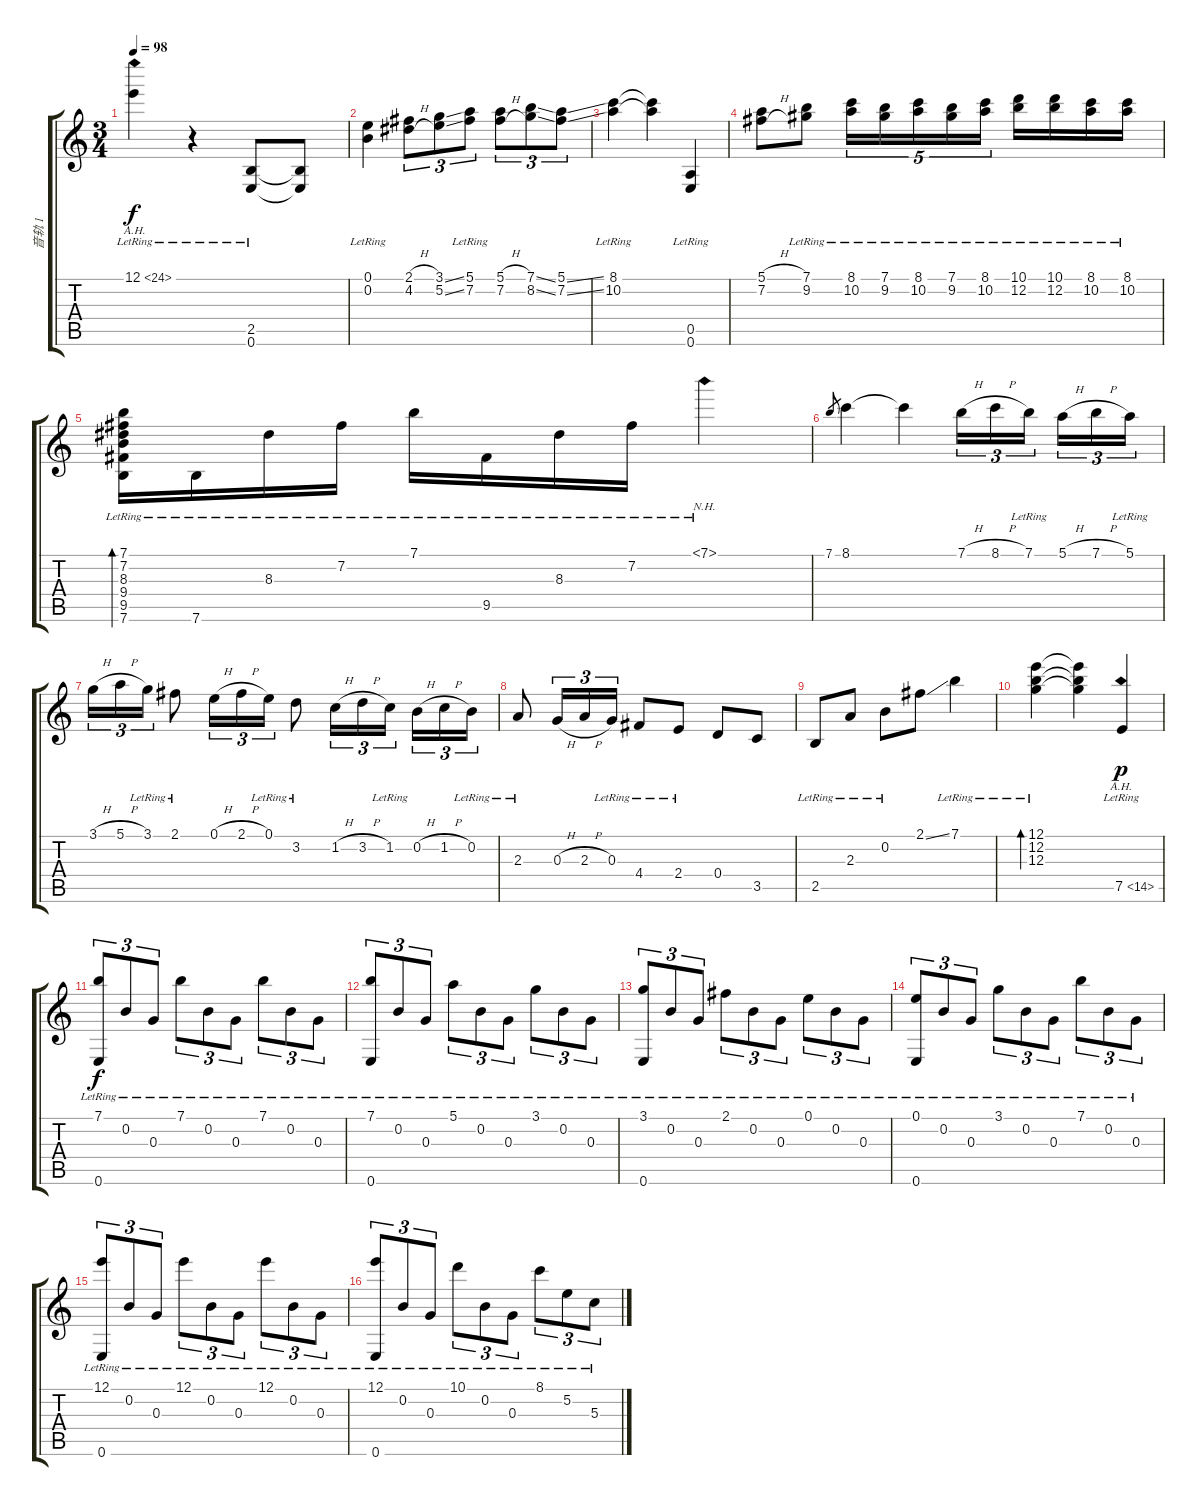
\track ("音轨 1" "音轨 1") {instrument acousticguitarsteel}
\staff {score tabs}
\tuning (E4 B3 G3 D3 A2 E2) {hide}
\ts (3 4)
\tempo 98
\clef g2
\ks c
12.1{ah 12 lr}.4{dy f instrument acousticguitarsteel} r.4 (2.5{lr} 0.6{lr}).8 (2.5{t} 0.6{t}).8 |
(0.1{lr} 0.2{lr}).4 (2.1{h} 4.2{h}).8{tu (3 2)} (3.1{ss} 5.2{ss}).8{tu (3 2)} (5.1{lr} 7.2{lr}).8{tu (3 2)} (5.1{h} 7.2{h}).8{tu (3 2)} (7.1{ss} 8.2{ss}).8{tu (3 2)} (5.1{ss} 7.2{ss}).8{tu (3 2)} |
(8.1{lr} 10.2{lr}).4 (8.1{t} 10.2{t}).4 (0.5{lr} 0.6{lr}).4 |
(5.1{h} 7.2{h}).8 (7.1{lr} 9.2{lr}).8 (8.1{lr} 10.2{lr}).16{tu (5 4)} (7.1{lr} 9.2{lr}).16{tu (5 4)} (8.1{lr} 10.2{lr}).16{tu (5 4)} (7.1{lr} 9.2{lr}).16{tu (5 4)} (8.1{lr} 10.2{lr}).16{tu (5 4)} (10.1{lr} 12.2{lr}).16 (10.1{lr} 12.2{lr}).16 (8.1{lr} 10.2{lr}).16 (8.1{lr} 10.2{lr}).16 |
(7.1{lr} 7.2{lr} 8.3{lr} 9.4{lr} 9.5{lr} 7.6{lr}).16{bd 480} 7.6{lr}.16 8.3{lr}.16 7.2{lr}.16 7.1{lr}.16 9.5{lr}.16 8.3{lr}.16 7.2{lr}.16 7.1{nh lr}.4 |
7.1.8{gr} 8.1.4 8.1{t}.4 7.1{h}.16{tu (3 2)} 8.1{h}.16{tu (3 2)} 7.1{lr}.16{tu (3 2)} 5.1{h}.16{tu (3 2)} 7.1{h}.16{tu (3 2)} 5.1{lr}.16{tu (3 2)} |
3.1{h}.16{tu (3 2)} 5.1{h}.16{tu (3 2)} 3.1{lr}.16{tu (3 2)} 2.1{lr}.8 0.1{h}.16{tu (3 2)} 2.1{h}.16{tu (3 2)} 0.1{lr}.16{tu (3 2)} 3.2{lr}.8 1.2{h}.16{tu (3 2)} 3.2{h}.16{tu (3 2)} 1.2{lr}.16{tu (3 2)} 0.2{h}.16{tu (3 2)} 1.2{h}.16{tu (3 2)} 0.2{lr}.16{tu (3 2)} |
2.3{lr}.8 0.3{h}.16{tu (3 2)} 2.3{h}.16{tu (3 2)} 0.3{lr}.16{tu (3 2)} 4.4{lr}.8 2.4{lr}.8 0.4.8 3.5.8 |
2.5{lr}.8 2.3{lr}.8 0.2{lr}.8 2.1{ss}.8 7.1{lr}.4 |
(12.1{lr} 12.2{lr} 12.3{lr}).4{bd 240} (12.1{t} 12.2{t} 12.3{t}).4 7.5{ah 7 lr}.4{dy p} |
(7.1{lr} 0.6{lr}).8{tu (3 2) dy f} 0.2{lr}.8{tu (3 2)} 0.3{lr}.8{tu (3 2)} 7.1{lr}.8{tu (3 2)} 0.2{lr}.8{tu (3 2)} 0.3{lr}.8{tu (3 2)} 7.1{lr}.8{tu (3 2)} 0.2{lr}.8{tu (3 2)} 0.3{lr}.8{tu (3 2)} |
(7.1{lr} 0.6{lr}).8{tu (3 2)} 0.2{lr}.8{tu (3 2)} 0.3{lr}.8{tu (3 2)} 5.1{lr}.8{tu (3 2)} 0.2{lr}.8{tu (3 2)} 0.3{lr}.8{tu (3 2)} 3.1{lr}.8{tu (3 2)} 0.2{lr}.8{tu (3 2)} 0.3{lr}.8{tu (3 2)} |
(3.1{lr} 0.6{lr}).8{tu (3 2)} 0.2{lr}.8{tu (3 2)} 0.3{lr}.8{tu (3 2)} 2.1{lr}.8{tu (3 2)} 0.2{lr}.8{tu (3 2)} 0.3{lr}.8{tu (3 2)} 0.1{lr}.8{tu (3 2)} 0.2{lr}.8{tu (3 2)} 0.3{lr}.8{tu (3 2)} |
(0.1{lr} 0.6{lr}).8{tu (3 2)} 0.2{lr}.8{tu (3 2)} 0.3{lr}.8{tu (3 2)} 3.1{lr}.8{tu (3 2)} 0.2{lr}.8{tu (3 2)} 0.3{lr}.8{tu (3 2)} 7.1{lr}.8{tu (3 2)} 0.2{lr}.8{tu (3 2)} 0.3{lr}.8{tu (3 2)} |
(12.1{lr} 0.6{lr}).8{tu (3 2)} 0.2{lr}.8{tu (3 2)} 0.3{lr}.8{tu (3 2)} 12.1{lr}.8{tu (3 2)} 0.2{lr}.8{tu (3 2)} 0.3{lr}.8{tu (3 2)} 12.1{lr}.8{tu (3 2)} 0.2{lr}.8{tu (3 2)} 0.3{lr}.8{tu (3 2)} |
(12.1{lr} 0.6{lr}).8{tu (3 2)} 0.2{lr}.8{tu (3 2)} 0.3{lr}.8{tu (3 2)} 10.1{lr}.8{tu (3 2)} 0.2{lr}.8{tu (3 2)} 0.3{lr}.8{tu (3 2)} 8.1{lr}.8{tu (3 2)} 5.2{lr}.8{tu (3 2)} 5.3{lr}.8{tu (3 2)}
